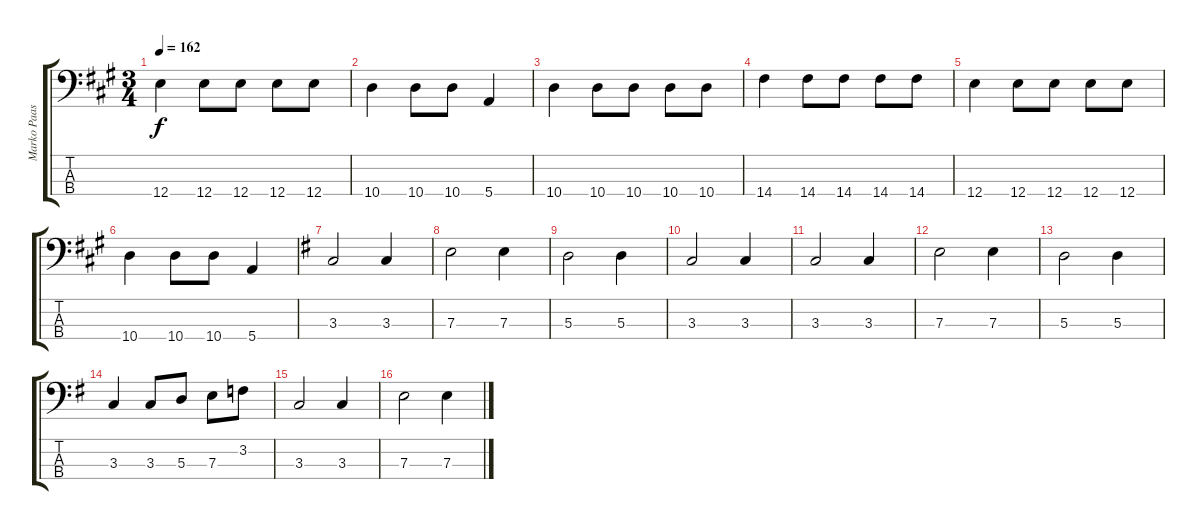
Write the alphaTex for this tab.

\track ("Marko Paasikoski (Bass)" "Marko Paas") {instrument electricbasspick}
\staff {score tabs}
\tuning (G2 D2 A1 E1) {hide}
\ts (3 4)
\tempo 162
\clef f4
\ks a
12.4.4{dy f} 12.4.8 12.4.8 12.4.8 12.4.8 |
10.4.4 10.4.8 10.4.8 5.4.4 |
10.4.4 10.4.8 10.4.8 10.4.8 10.4.8 |
14.4.4 14.4.8 14.4.8 14.4.8 14.4.8 |
12.4.4 12.4.8 12.4.8 12.4.8 12.4.8 |
10.4.4 10.4.8 10.4.8 5.4.4 |
\ks g
3.3.2 3.3.4 |
7.3.2 7.3.4 |
5.3.2 5.3.4 |
3.3.2 3.3.4 |
3.3.2 3.3.4 |
7.3.2 7.3.4 |
5.3.2 5.3.4 |
3.3.4 3.3.8 5.3.8 7.3.8 3.2.8 |
3.3.2 3.3.4 |
7.3.2 7.3.4
